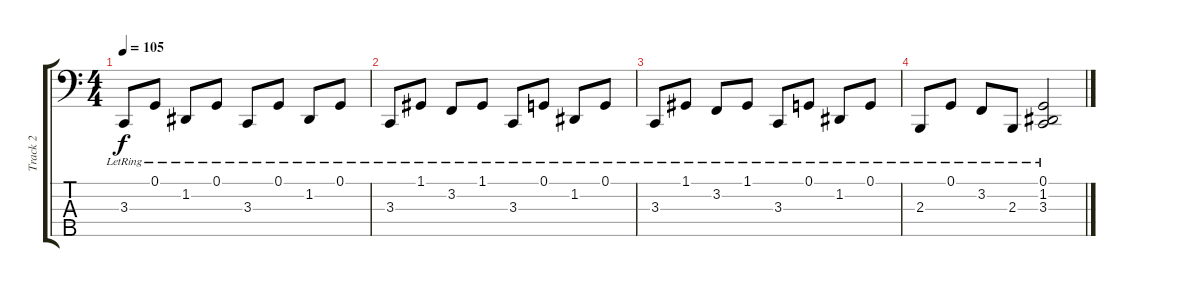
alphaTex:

\track ("Track 2" "Track 2") {instrument acousticgrandpiano}
\staff {score tabs}
\tuning (G2 D2 A1 E1 B0) {hide}
\ts (4 4)
\tempo 105
\clef f4
\ks c
3.3{lr}.8{dy f} 0.1{lr}.8 1.2{lr}.8 0.1{lr}.8 3.3{lr}.8 0.1{lr}.8 1.2{lr}.8 0.1{lr}.8 |
3.3{lr}.8 1.1{lr}.8 3.2{lr}.8 1.1{lr}.8 3.3{lr}.8 0.1{lr}.8 1.2{lr}.8 0.1{lr}.8 |
3.3{lr}.8 1.1{lr}.8 3.2{lr}.8 1.1{lr}.8 3.3{lr}.8 0.1{lr}.8 1.2{lr}.8 0.1{lr}.8 |
2.3{lr}.8 0.1{lr}.8 3.2{lr}.8 2.3{lr}.8 (0.1{lr} 1.2{lr} 3.3{lr}).2
